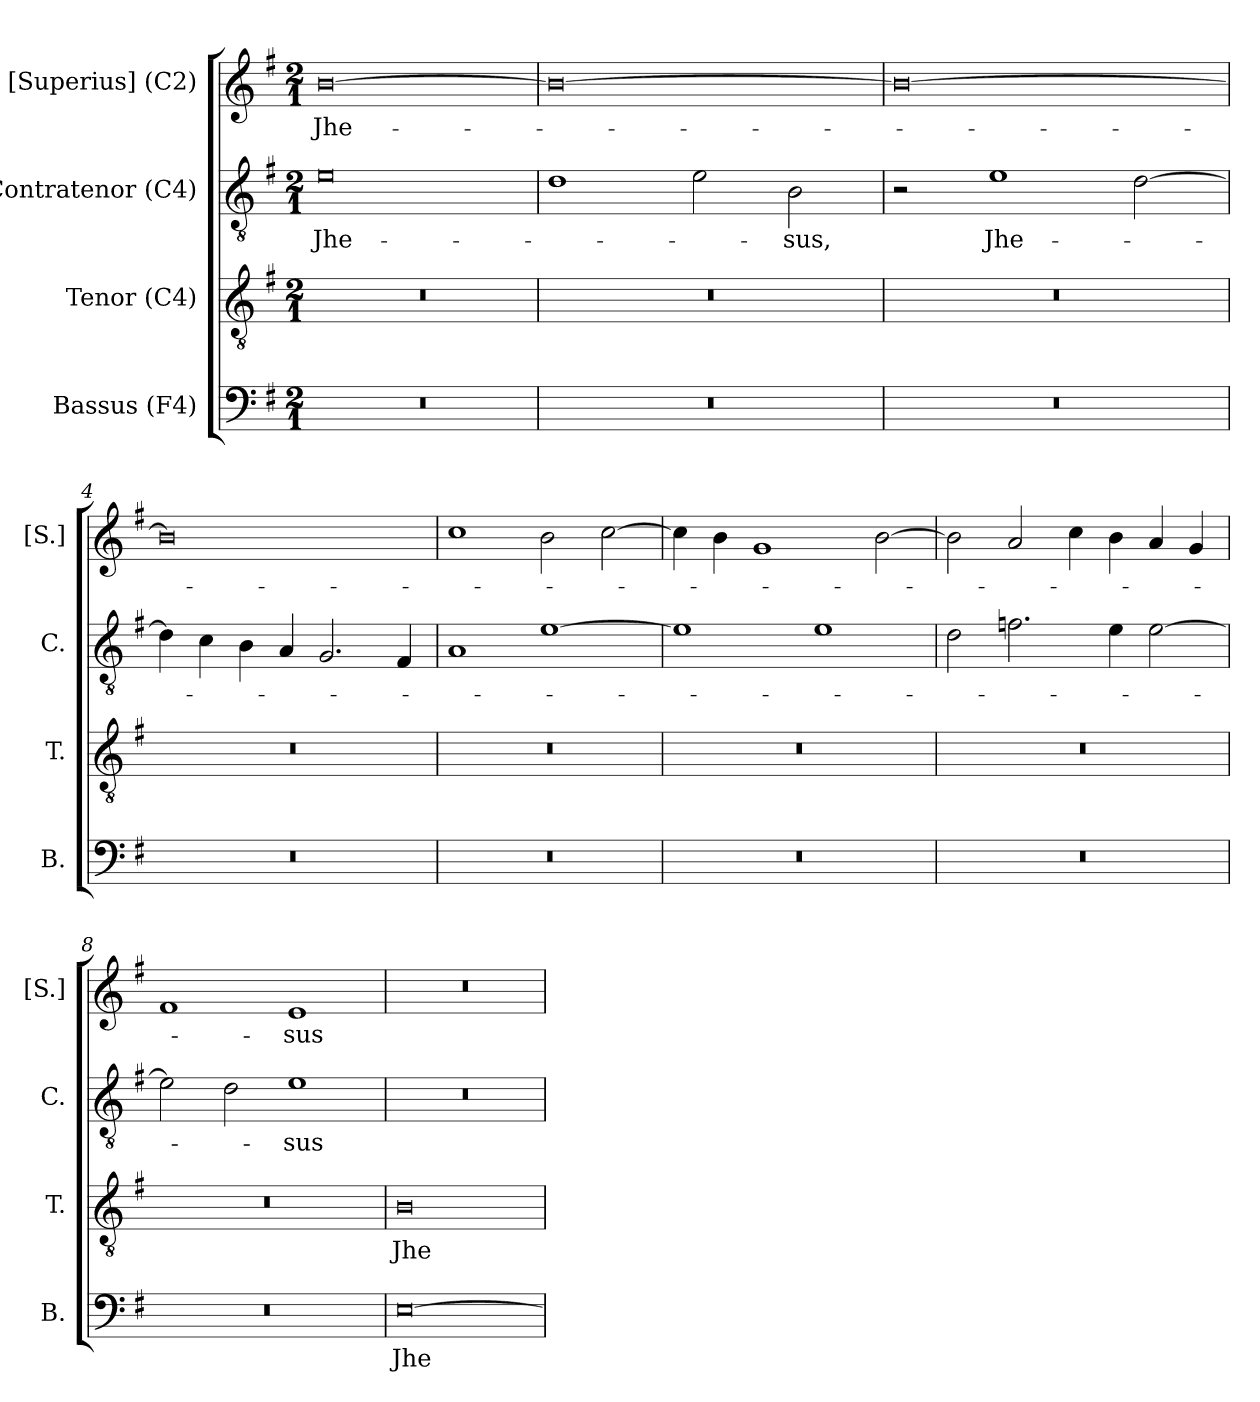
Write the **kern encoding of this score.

**kern	**text	**kern	**text	**kern	**text	**kern	**text
*part4	*part4	*part3	*part3	*part2	*part2	*part1	*part1
*staff4	*staff4	*staff3	*staff3	*staff2	*staff2	*staff1	*staff1
*I"Bassus (F4)	*	*I"Tenor (C4)	*	*I"Contratenor (C4)	*	*I"[Superius] (C2)	*
*I'B.	*	*I'T.	*	*I'C.	*	*I'[S.]	*
!!LO:PB:g=z
*clefF4	*	*clefGv2	*	*clefGv2	*	*clefG2	*
*	*	*ITrd7c12	*	*ITrd7c12	*	*	*
*k[f#]	*	*k[f#]	*	*k[f#]	*	*k[f#]	*
*G:	*	*G:	*	*G:	*	*G:	*
*M2/1	*	*M2/1	*	*M2/1	*	*M2/1	*
=1	=1	=1	=1	=1	=1	=1	=1
!LO:N:vis=1	!	!LO:N:vis=1	!	!	!	!	!
!	!	!	!	!	!LO:LY:b:color=#000000	!	!
!	!	!	!	!	!	!	!LO:LY:b:color=#000000
0r	.	0r	.	0Ei	Jhe-	[0bi	Jhe-
=2	=2	=2	=2	=2	=2	=2	=2
!LO:N:vis=1	!	!LO:N:vis=1	!	!	!	!	!
0r	.	0r	.	1Di	.	0bi_	.
.	.	.	.	2Ei\	.	.	.
!	!	!	!	!	!LO:LY:b:color=#000000	!	!
.	.	.	.	2BBi\	-sus,	.	.
=3	=3	=3	=3	=3	=3	=3	=3
!LO:N:vis=1	!	!LO:N:vis=1	!	!	!	!	!
0r	.	0r	.	2r	.	0bi_	.
!	!	!	!	!	!LO:LY:b:color=#000000	!	!
.	.	.	.	1Ei	Jhe-	.	.
.	.	.	.	[2Di\	.	.	.
=4	=4	=4	=4	=4	=4	=4	=4
!LO:N:vis=1	!	!LO:N:vis=1	!	!	!	!	!
0r	.	0r	.	4Di\]	.	0bi]	.
.	.	.	.	4Ci\	.	.	.
.	.	.	.	4BBi\	.	.	.
.	.	.	.	4AAi/	.	.	.
.	.	.	.	2.GGi/	.	.	.
.	.	.	.	4FF#i/	.	.	.
=5	=5	=5	=5	=5	=5	=5	=5
!LO:N:vis=1	!	!LO:N:vis=1	!	!	!	!	!
0r	.	0r	.	1AAi	.	1cci	.
.	.	.	.	[1Ei	.	2bi\	.
.	.	.	.	.	.	[2cci\	.
!!LO:LB:g=z
=6	=6	=6	=6	=6	=6	=6	=6
!LO:N:vis=1	!	!LO:N:vis=1	!	!	!	!	!
0r	.	0r	.	1Ei]	.	4cci\]	.
.	.	.	.	.	.	4bi\	.
.	.	.	.	.	.	1gi	.
.	.	.	.	1Ei	.	.	.
.	.	.	.	.	.	[2bi\	.
=7	=7	=7	=7	=7	=7	=7	=7
!LO:N:vis=1	!	!LO:N:vis=1	!	!	!	!	!
0r	.	0r	.	2Di\	.	2bi\]	.
.	.	.	.	2.Fi\	.	2ai/	.
.	.	.	.	.	.	4cci\	.
.	.	.	.	4Ei\	.	4bi\	.
.	.	.	.	[2Ei\	.	4ai/	.
.	.	.	.	.	.	4gi/	.
=8	=8	=8	=8	=8	=8	=8	=8
!LO:N:vis=1	!	!LO:N:vis=1	!	!	!	!	!
0r	.	0r	.	2Ei\]	.	1f#i	.
.	.	.	.	2Di\	.	.	.
!	!	!	!	!	!LO:LY:b:color=#000000	!	!
!	!	!	!	!	!	!	!LO:LY:b:color=#000000
.	.	.	.	1Ei	-sus	1ei	-sus
=9	=9	=9	=9	=9	=9	=9	=9
!	!LO:LY:b:color=#000000	!	!	!	!	!	!
!	!	!	!LO:LY:b:color=#000000	!LO:N:vis=1	!	!LO:N:vis=1	!
[0Ei	Jhe-	0BBi	Jhe-	0r	.	0r	.
=	=	=	=	=	=	=	=
*-	*-	*-	*-	*-	*-	*-	*-
